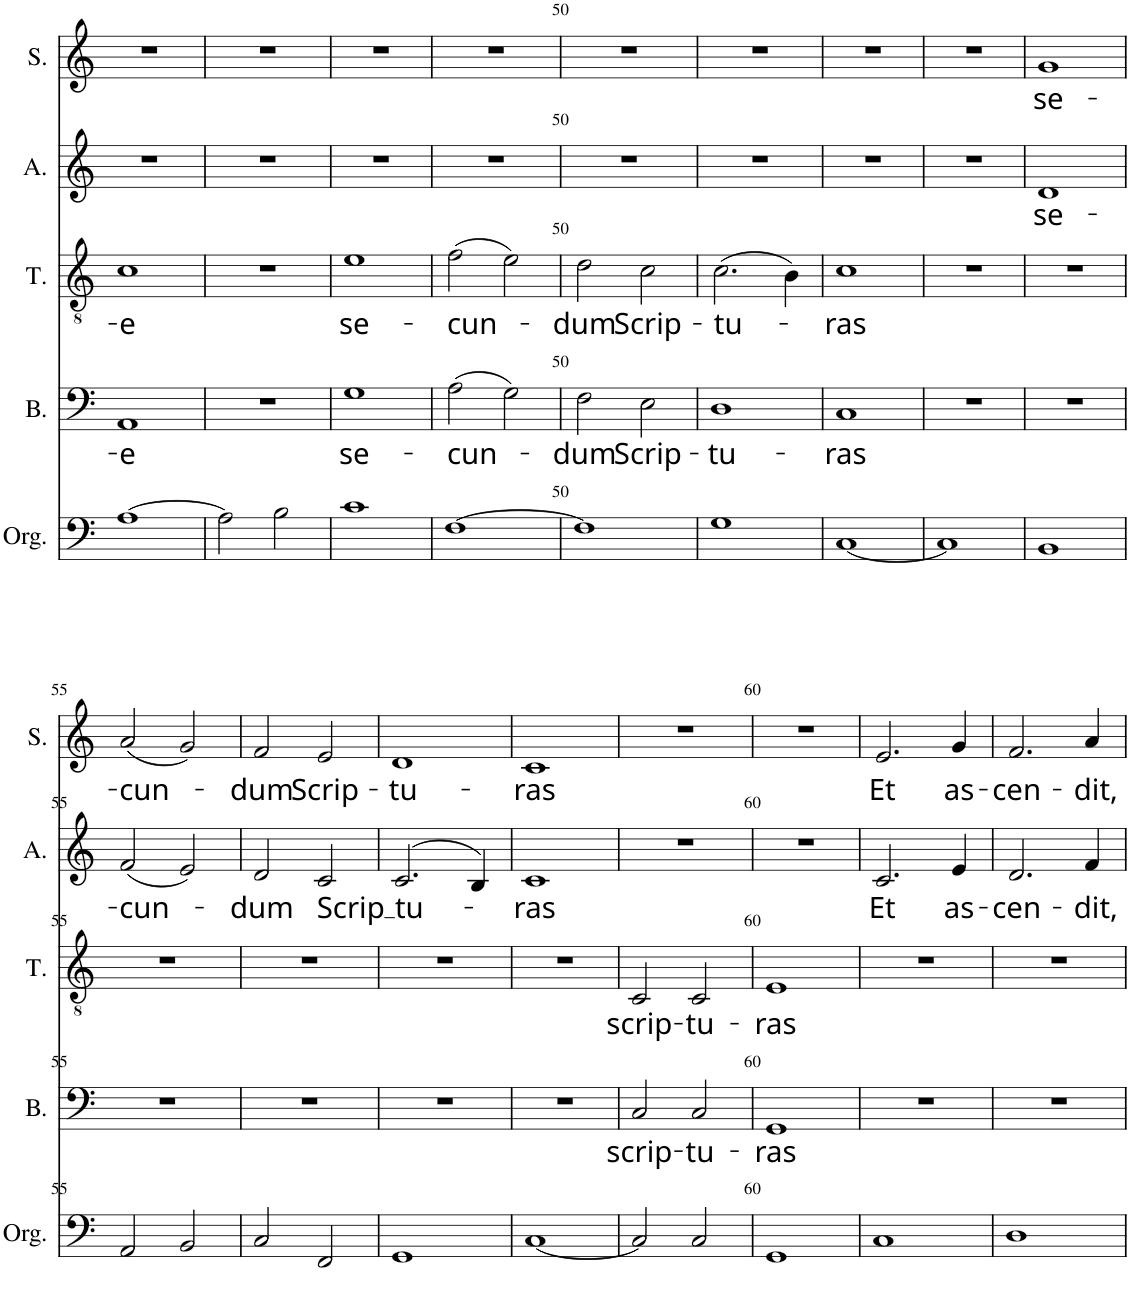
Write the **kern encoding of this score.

**kern	**kern	**text	**kern	**text	**kern	**text	**kern	**text
*part5	*part4	*part4	*part3	*part3	*part2	*part2	*part1	*part1
*staff5	*staff4	*staff4	*staff3	*staff3	*staff2	*staff2	*staff1	*staff1
*I"Orgue	*I"Basse	*	*I"Ténor	*	*I"Alto	*	*I"Soprano	*
*I'Org.	*I'B.	*	*I'T.	*	*I'A.	*	*I'S.	*
!!LO:PB:g=z
*clefF4	*clefF4	*	*clefGv2	*	*clefG2	*	*clefG2	*
*k[]	*k[]	*	*k[]	*	*k[]	*	*k[]	*
*M2/2	*M2/2	*	*M2/2	*	*M2/2	*	*M2/2	*
*met(c|)	*met(c|)	*	*met(c|)	*	*met(c|)	*	*met(c|)	*
=46	=46	=46	=46	=46	=46	=46	=46	=46
!	!	!LO:LY:b	!	!LO:LY:b	!	!	!	!
[1A	1AA	-e	1c	-e	1r	.	1r	.
=47	=47	=47	=47	=47	=47	=47	=47	=47
2A\]	1r	.	1r	.	1r	.	1r	.
2B\	.	.	.	.	.	.	.	.
=48	=48	=48	=48	=48	=48	=48	=48	=48
!	!	!LO:LY:b	!	!LO:LY:b	!	!	!	!
1c	1G	se-	1e	se-	1r	.	1r	.
=49	=49	=49	=49	=49	=49	=49	=49	=49
!	!	!LO:LY:b	!	!LO:LY:b	!	!	!	!
[1F	(2A\	-cun-	(2f\	-cun-	1r	.	1r	.
.	2G\)	.	2e\)	.	.	.	.	.
=50	=50	=50	=50	=50	=50	=50	=50	=50
!	!	!LO:LY:b	!	!LO:LY:b	!	!	!	!
1F]	2F\	-dum	2d\	-dum	1r	.	1r	.
!	!	!LO:LY:b	!	!LO:LY:b	!	!	!	!
.	2E\	Scrip-	2c\	Scrip-	.	.	.	.
=51	=51	=51	=51	=51	=51	=51	=51	=51
!	!	!LO:LY:b	!	!LO:LY:b	!	!	!	!
1G	1D	-tu-	(2.c\	-tu-	1r	.	1r	.
.	.	.	4B\)	.	.	.	.	.
=52	=52	=52	=52	=52	=52	=52	=52	=52
!	!	!LO:LY:b	!	!LO:LY:b	!	!	!	!
[1C	1C	-ras	1c	-ras	1r	.	1r	.
=53	=53	=53	=53	=53	=53	=53	=53	=53
1C]	1r	.	1r	.	1r	.	1r	.
=54	=54	=54	=54	=54	=54	=54	=54	=54
!	!	!	!	!	!	!LO:LY:b	!	!LO:LY:b
1BB	1r	.	1r	.	1d	se-	1g	se-
!!LO:LB:g=z
=55	=55	=55	=55	=55	=55	=55	=55	=55
!	!	!	!	!	!	!LO:LY:b	!	!LO:LY:b
2AA/	1r	.	1r	.	(2f/	-cun-	(2a/	-cun-
2BB/	.	.	.	.	2e/)	.	2g/)	.
=56	=56	=56	=56	=56	=56	=56	=56	=56
!	!	!	!	!	!	!LO:LY:b	!	!LO:LY:b
2C/	1r	.	1r	.	2d/	-dum	2f/	-dum
!	!	!	!	!	!	!LO:LY:b	!	!LO:LY:b
2FF/	.	.	.	.	2c/	Scrip	2e/	Scrip-
=57	=57	=57	=57	=57	=57	=57	=57	=57
!	!	!	!	!	!	!LO:LY:b	!	!LO:LY:b
1GG	1r	.	1r	.	(>2.c/	tu-	1d	-tu-
.	.	.	.	.	4B/)	.	.	.
=58	=58	=58	=58	=58	=58	=58	=58	=58
!	!	!	!	!	!	!LO:LY:b	!	!LO:LY:b
[1C	1r	.	1r	.	1c	-ras	1c	-ras
=59	=59	=59	=59	=59	=59	=59	=59	=59
!	!	!LO:LY:b	!	!LO:LY:b	!	!	!	!
2C/]	2C/	scrip-	2C/	scrip-	1r	.	1r	.
!	!	!LO:LY:b	!	!LO:LY:b	!	!	!	!
2C/	2C/	-tu-	2C/	-tu-	.	.	.	.
=60	=60	=60	=60	=60	=60	=60	=60	=60
!	!	!LO:LY:b	!	!LO:LY:b	!	!	!	!
1GG	1GG	-ras	1E	-ras	1r	.	1r	.
=61	=61	=61	=61	=61	=61	=61	=61	=61
!	!	!	!	!	!	!LO:LY:b	!	!LO:LY:b
1C	1r	.	1r	.	2.c/	Et	2.e/	Et
!	!	!	!	!	!	!LO:LY:b	!	!LO:LY:b
.	.	.	.	.	4e/	as-	4g/	as-
=62	=62	=62	=62	=62	=62	=62	=62	=62
!	!	!	!	!	!	!LO:LY:b	!	!LO:LY:b
1D	1r	.	1r	.	2.d/	-cen-	2.f/	-cen-
!	!	!	!	!	!	!LO:LY:b	!	!LO:LY:b
.	.	.	.	.	4f/	-dit,	4a/	-dit,
=	=	=	=	=	=	=	=	=
*-	*-	*-	*-	*-	*-	*-	*-	*-
